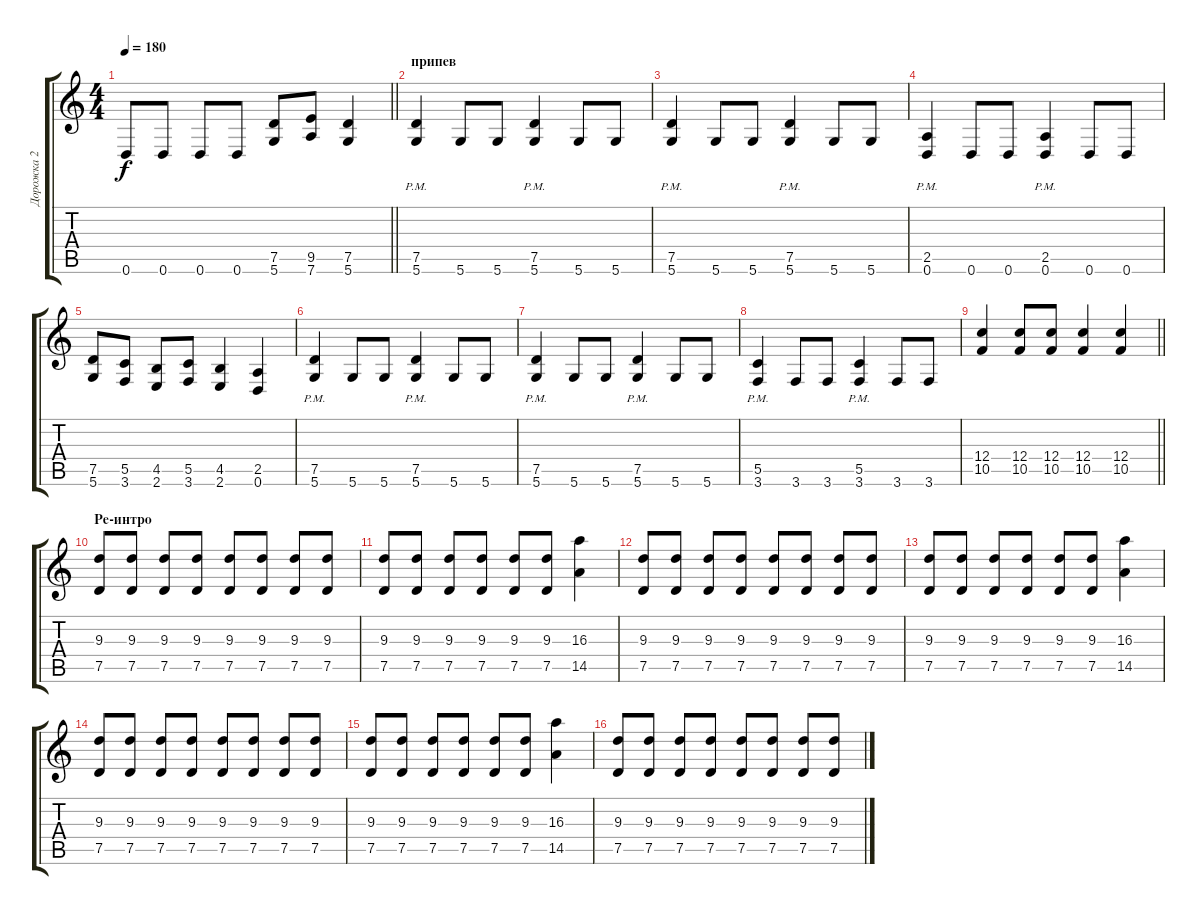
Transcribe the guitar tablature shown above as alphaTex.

\track ("Дорожка 2" "Дорожка 2") {instrument distortionguitar}
\staff {score tabs}
\tuning (D4 A3 F3 C3 G2 D2) {hide}
\ts (4 4)
\tempo 180
\clef g2
\barLineRight lightlight
\ks c
0.6.8{dy f} 0.6.8 0.6.8 0.6.8 (7.5 5.6).8 (9.5 7.6).8 (7.5 5.6).4 |
\section ("" "припев")
(7.5{pm} 5.6{pm}).4 5.6.8 5.6.8 (7.5{pm} 5.6{pm}).4 5.6.8 5.6.8 |
(7.5{pm} 5.6{pm}).4 5.6.8 5.6.8 (7.5{pm} 5.6{pm}).4 5.6.8 5.6.8 |
(2.5{pm} 0.6{pm}).4 0.6.8 0.6.8 (2.5{pm} 0.6{pm}).4 0.6.8 0.6.8 |
(7.5 5.6).8 (5.5 3.6).8 (4.5 2.6).8 (5.5 3.6).8 (4.5 2.6).4 (2.5 0.6).4 |
(7.5{pm} 5.6{pm}).4 5.6.8 5.6.8 (7.5{pm} 5.6{pm}).4 5.6.8 5.6.8 |
(7.5{pm} 5.6{pm}).4 5.6.8 5.6.8 (7.5{pm} 5.6{pm}).4 5.6.8 5.6.8 |
(5.5{pm} 3.6{pm}).4 3.6.8 3.6.8 (5.5{pm} 3.6{pm}).4 3.6.8 3.6.8 |
\barLineRight lightlight
(12.4 10.5).4 (12.4 10.5).8 (12.4 10.5).8 (12.4 10.5).4 (12.4 10.5).4 |
\section ("" "Ре-интро")
(9.3 7.5).8 (9.3 7.5).8 (9.3 7.5).8 (9.3 7.5).8 (9.3 7.5).8 (9.3 7.5).8 (9.3 7.5).8 (9.3 7.5).8 |
(9.3 7.5).8 (9.3 7.5).8 (9.3 7.5).8 (9.3 7.5).8 (9.3 7.5).8 (9.3 7.5).8 (16.3 14.5).4 |
(9.3 7.5).8 (9.3 7.5).8 (9.3 7.5).8 (9.3 7.5).8 (9.3 7.5).8 (9.3 7.5).8 (9.3 7.5).8 (9.3 7.5).8 |
(9.3 7.5).8 (9.3 7.5).8 (9.3 7.5).8 (9.3 7.5).8 (9.3 7.5).8 (9.3 7.5).8 (16.3 14.5).4 |
(9.3 7.5).8 (9.3 7.5).8 (9.3 7.5).8 (9.3 7.5).8 (9.3 7.5).8 (9.3 7.5).8 (9.3 7.5).8 (9.3 7.5).8 |
(9.3 7.5).8 (9.3 7.5).8 (9.3 7.5).8 (9.3 7.5).8 (9.3 7.5).8 (9.3 7.5).8 (16.3 14.5).4 |
(9.3 7.5).8 (9.3 7.5).8 (9.3 7.5).8 (9.3 7.5).8 (9.3 7.5).8 (9.3 7.5).8 (9.3 7.5).8 (9.3 7.5).8
